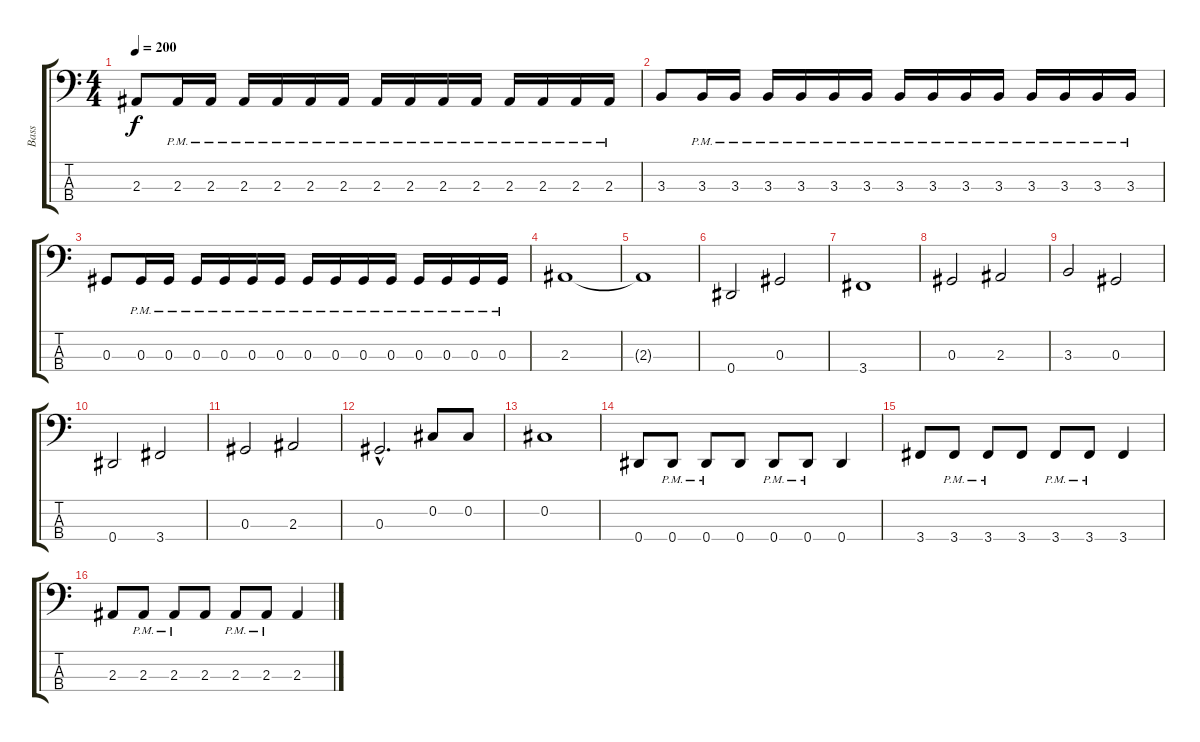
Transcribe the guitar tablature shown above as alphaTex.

\track ("Bass" "Bass") {instrument slapbass2}
\staff {score tabs}
\tuning (Gb2 Db2 Ab1 Eb1) {hide}
\ts (4 4)
\tempo 200
\clef f4
\ks c
2.3.8{dy f} 2.3{pm}.16 2.3{pm}.16 2.3{pm}.16 2.3{pm}.16 2.3{pm}.16 2.3{pm}.16 2.3{pm}.16 2.3{pm}.16 2.3{pm}.16 2.3{pm}.16 2.3{pm}.16 2.3{pm}.16 2.3{pm}.16 2.3{pm}.16 |
3.3.8 3.3{pm}.16 3.3{pm}.16 3.3{pm}.16 3.3{pm}.16 3.3{pm}.16 3.3{pm}.16 3.3{pm}.16 3.3{pm}.16 3.3{pm}.16 3.3{pm}.16 3.3{pm}.16 3.3{pm}.16 3.3{pm}.16 3.3{pm}.16 |
0.3.8 0.3{pm}.16 0.3{pm}.16 0.3{pm}.16 0.3{pm}.16 0.3{pm}.16 0.3{pm}.16 0.3{pm}.16 0.3{pm}.16 0.3{pm}.16 0.3{pm}.16 0.3{pm}.16 0.3{pm}.16 0.3{pm}.16 0.3{pm}.16 |
2.3.1 |
2.3{t}.1 |
0.4.2 0.3.2 |
3.4.1 |
0.3.2 2.3.2 |
3.3.2 0.3.2 |
0.4.2 3.4.2 |
0.3.2 2.3.2 |
0.3{hac}.2{d} 0.2.8 0.2.8 |
0.2.1 |
0.4.8 0.4{pm}.8 0.4{pm}.8 0.4.8 0.4{pm}.8 0.4{pm}.8 0.4.4 |
3.4.8 3.4{pm}.8 3.4{pm}.8 3.4.8 3.4{pm}.8 3.4{pm}.8 3.4.4 |
2.3.8 2.3{pm}.8 2.3{pm}.8 2.3.8 2.3{pm}.8 2.3{pm}.8 2.3.4
